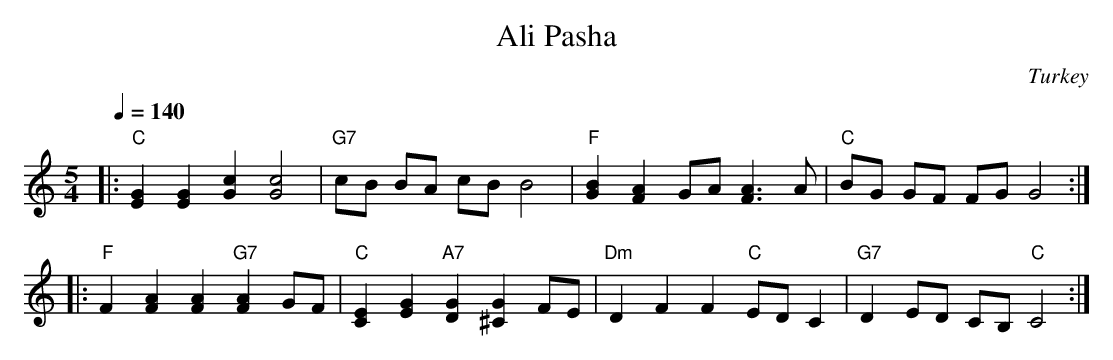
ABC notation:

X:1
T:Ali Pasha
L:1/8
O:Turkey
M:5/4
Q:1/4=140
K:Am
|: "C" [G2E2] [G2E2] [c2G2] [G4c4]         |"G7"  cB BA cB B4       |\
   "F"  [B2G2]  [A2F2] GA [A3F3] A         |"C" BG GF FG G4         :|
|: "F"  F2 [A2F2] [A2F2] "G7" [A2F2] GF    |\
   "C" [E2C2] [G2E2] "A7" [G2D2] [G2^C2] FE|\
   "Dm" D2 F2 F2 "C" ED C2                 | "G7" D2 ED CB, "C" C4  :|
